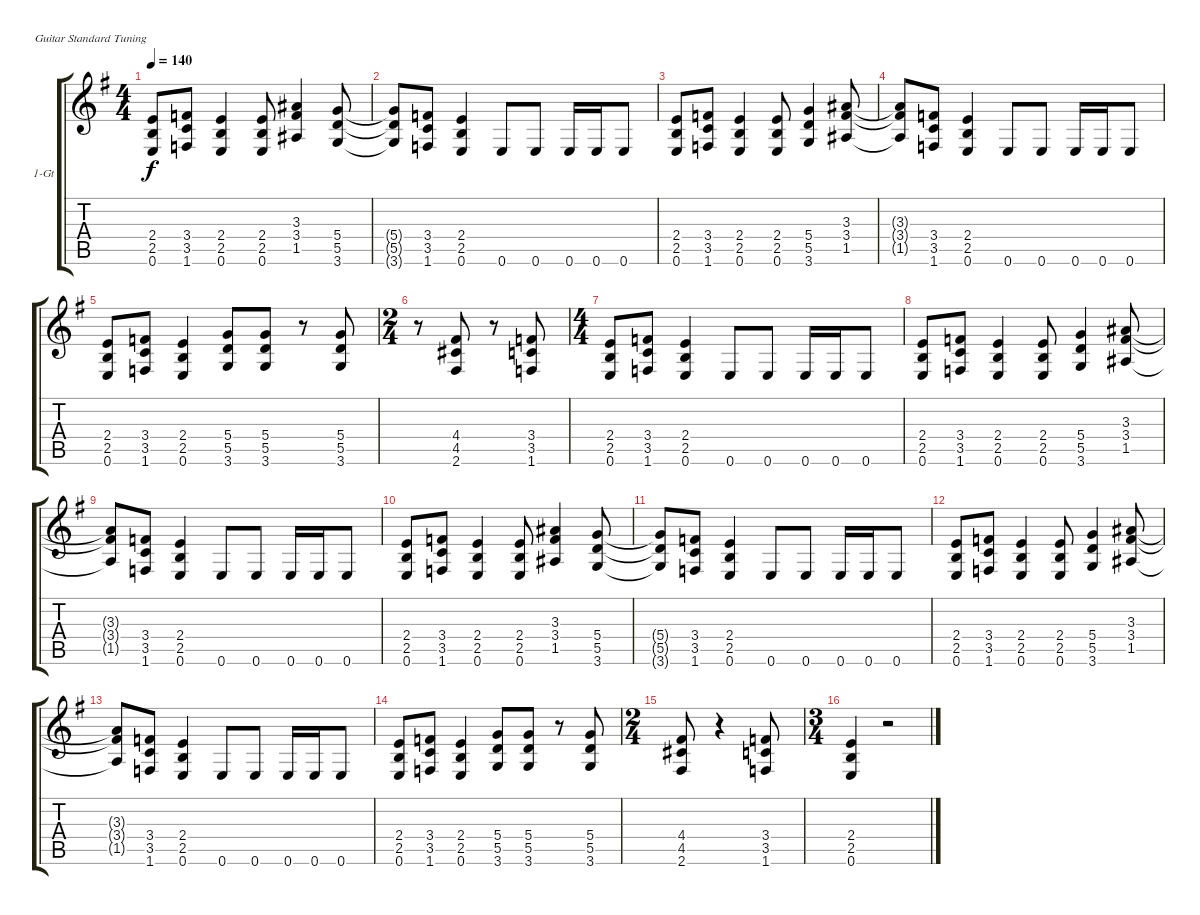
\bracketExtendMode groupsimilarinstruments
\firstSystemTrackNameOrientation horizontal
\otherSystemsTrackNameOrientation horizontal
\track ("1-Gt" "1-Gt") {instrument distortionguitar}
\staff {score tabs}
\tuning (E4 B3 G3 D3 A2 E2)
\ts (4 4)
\tempo 140
\clef g2
\scale
1.05549
\ks g
(2.4 2.5 0.6).8{dy f} (3.4 3.5 1.6).8 (2.4 2.5 0.6).4 (2.4 2.5 0.6).8 (3.3 3.4 1.5).4 (5.4 5.5 3.6).8 |
\scale
0.944515 (5.4{t} 3.6{t} 5.5{t}).8 (3.4 3.5 1.6).8 (2.4 2.5 0.6).4 0.6.8 0.6.8 0.6.16 0.6.16 0.6.8 |
\scale
1.05549 (2.4 2.5 0.6).8 (3.4 3.5 1.6).8 (2.4 2.5 0.6).4 (2.4 2.5 0.6).8 (5.4 5.5 3.6).4 (3.3 3.4 1.5).8 |
\scale
0.944515 (3.3{t} 3.4{t} 1.5{t}).8 (3.4 3.5 1.6).8 (2.4 2.5 0.6).4 0.6.8 0.6.8 0.6.16 0.6.16 0.6.8 |
\scale
1.05549 (2.4 2.5 0.6).8 (3.4 3.5 1.6).8 (2.4 2.5 0.6).4 (5.4 5.5 3.6).8 (5.4 5.5 3.6).8 r.8 (5.4 5.5 3.6).8 |
\ts (2 4)
\scale
0.944515 r.8 (2.6 4.5 4.4).8 r.8 (3.4 3.5 1.6).8 |
\ts (4 4)
\scale
1.08575 (2.4 2.5 0.6).8 (3.4 3.5 1.6).8 (2.4 2.5 0.6).4 0.6.8 0.6.8 0.6.16 0.6.16 0.6.8 |
\scale
0.91425 (2.4 2.5 0.6).8 (3.4 3.5 1.6).8 (2.4 2.5 0.6).4 (2.4 2.5 0.6).8 (5.4 5.5 3.6).4 (3.3 3.4 1.5).8 |
\scale
1.05549 (3.3{t} 3.4{t} 1.5{t}).8 (3.4 3.5 1.6).8 (2.4 2.5 0.6).4 0.6.8 0.6.8 0.6.16 0.6.16 0.6.8 |
\scale
0.944515 (2.4 2.5 0.6).8 (3.4 3.5 1.6).8 (2.4 2.5 0.6).4 (2.4 2.5 0.6).8 (3.3 3.4 1.5).4 (5.4 5.5 3.6).8 |
\scale
1.05549 (5.4{t} 5.5{t} 3.6{t}).8 (3.4 3.5 1.6).8 (2.4 2.5 0.6).4 0.6.8 0.6.8 0.6.16 0.6.16 0.6.8 |
\scale
0.944515 (2.4 2.5 0.6).8 (3.4 3.5 1.6).8 (2.4 2.5 0.6).4 (2.4 2.5 0.6).8 (5.4 5.5 3.6).4 (3.3 3.4 1.5).8 |
\scale
1.05549 (3.3{t} 3.4{t} 1.5{t}).8 (3.4 3.5 1.6).8 (2.4 2.5 0.6).4 0.6.8 0.6.8 0.6.16 0.6.16 0.6.8 |
\scale
0.944515 (2.4 2.5 0.6).8 (3.4 3.5 1.6).8 (2.4 2.5 0.6).4 (5.4 5.5 3.6).8 (5.4 5.5 3.6).8 r.8 (5.4 5.5 3.6).8 |
\ts (2 4)
\scale
1.08575 (4.4 4.5 2.6).8 r.4 (3.4 3.5 1.6).8 |
\ts (3 4)
\scale
0.91425 (2.4 2.5 0.6).4 r.2
